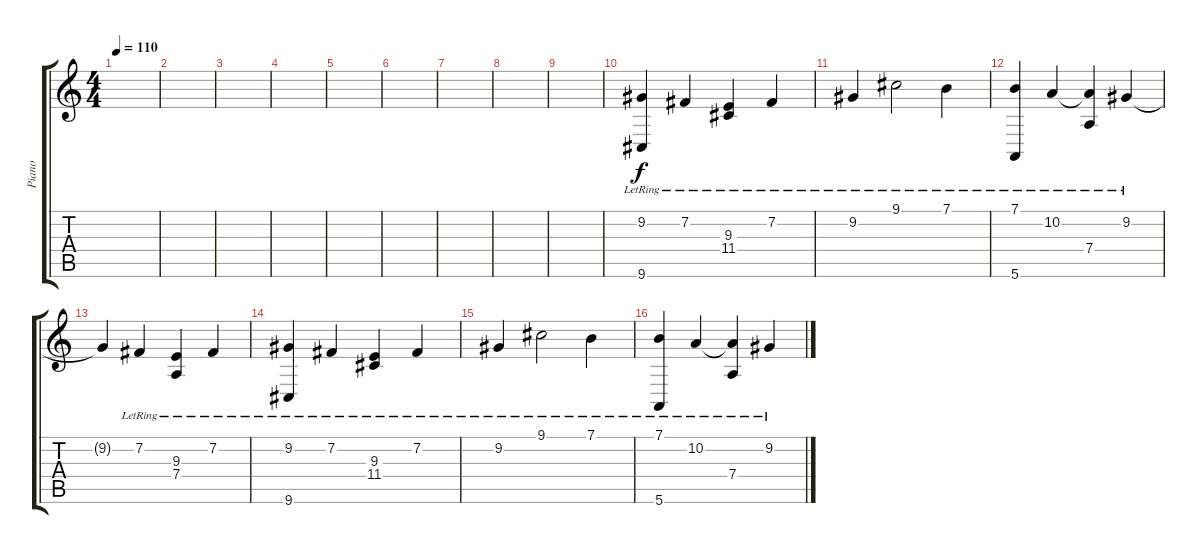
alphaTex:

\track ("Piano" "Piano") {instrument acousticgrandpiano}
\staff {score tabs}
\tuning (E4 B3 G3 D3 A2 E2) {hide}
\ts (4 4)
\tempo 110
\clef g2
\ks c
|
|
|
|
|
|
|
|
|
(9.2{lr} 9.6{lr}).4{volume 13} 7.2{lr}.4 (9.3{lr} 11.4{lr}).4 7.2{lr}.4 |
9.2{lr}.4 9.1{lr}.2 7.1{lr}.4 |
(7.1{lr} 5.6{lr}).4 10.2{lr}.4 (10.2{t} 7.4{lr}).4 9.2{lr}.4 |
9.2{t}.4 7.2{lr}.4 (9.3{lr} 7.4{lr}).4 7.2{lr}.4 |
(9.2{lr} 9.6{lr}).4 7.2{lr}.4 (9.3{lr} 11.4{lr}).4 7.2{lr}.4 |
9.2{lr}.4 9.1{lr}.2 7.1{lr}.4 |
(7.1{lr} 5.6{lr}).4 10.2{lr}.4 (10.2{t} 7.4{lr}).4 9.2{lr}.4
